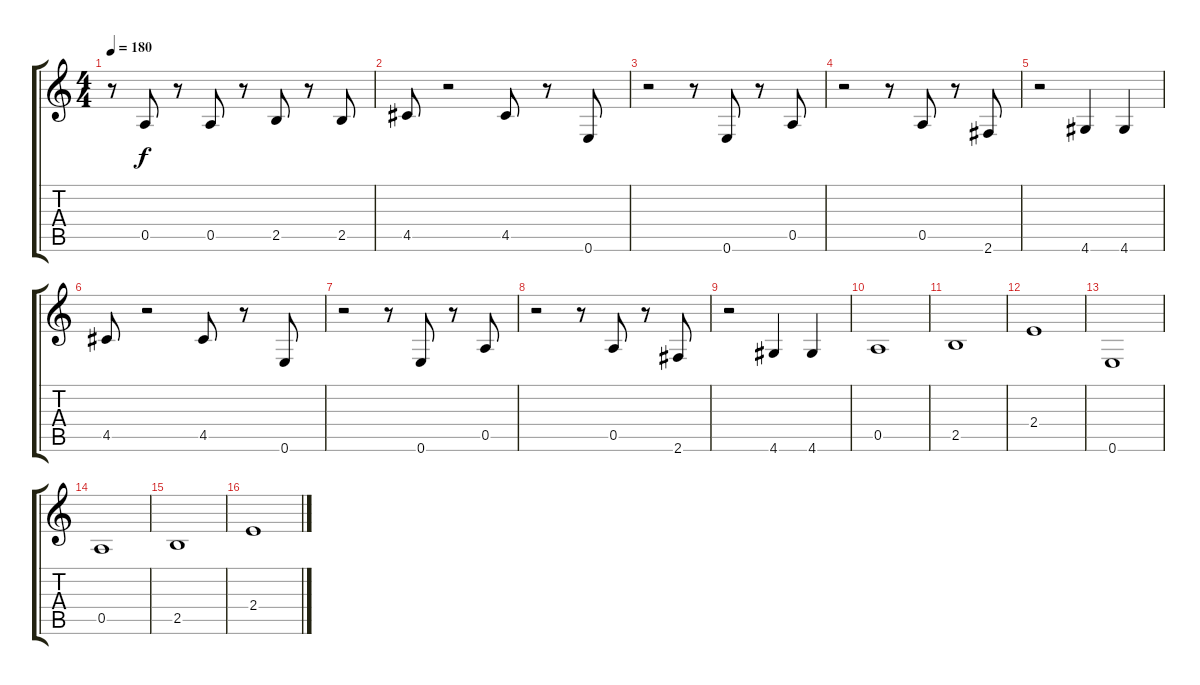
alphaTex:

\track "" {instrument electricbassfinger}
\staff {score tabs}
\tuning (E4 B3 G3 D3 A2 E2) {hide}
\ts (4 4)
\tempo 180
\clef g2
\ks c
r.8{dy f} 0.5.8 r.8 0.5.8 r.8 2.5.8 r.8 2.5.8 |
4.5.8 r.2 4.5.8 r.8 0.6.8 |
r.2 r.8 0.6.8 r.8 0.5.8 |
r.2 r.8 0.5.8 r.8 2.6.8 |
r.2 4.6.4 4.6.4 |
4.5.8 r.2 4.5.8 r.8 0.6.8 |
r.2 r.8 0.6.8 r.8 0.5.8 |
r.2 r.8 0.5.8 r.8 2.6.8 |
r.2 4.6.4 4.6.4 |
0.5.1 |
2.5.1 |
2.4.1 |
0.6.1 |
0.5.1 |
2.5.1 |
2.4.1
